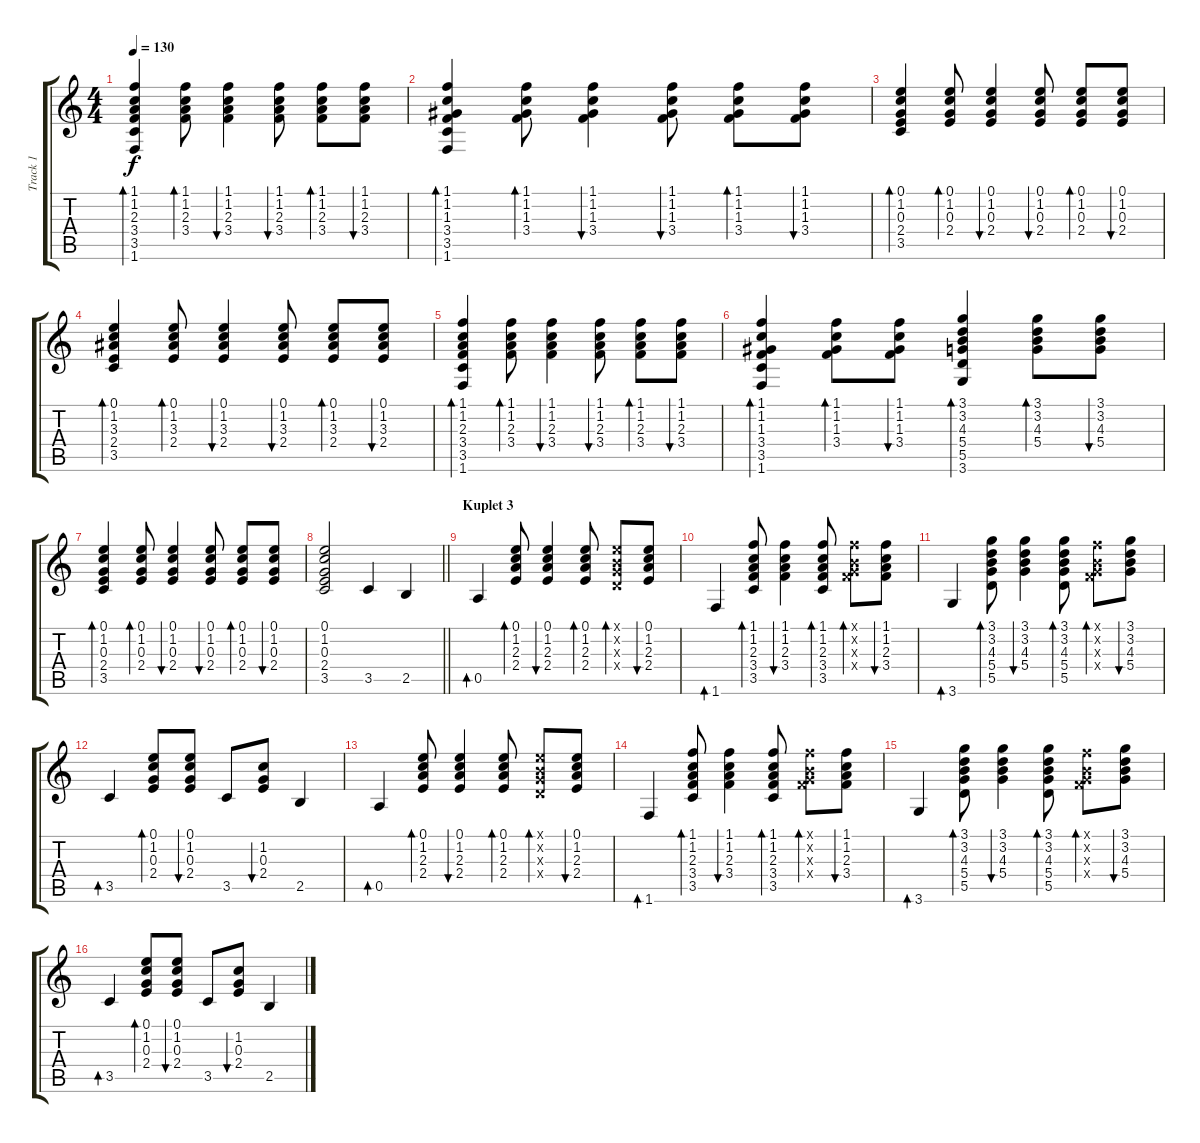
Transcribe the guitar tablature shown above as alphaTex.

\track ("Track 1" "Track 1") {instrument acousticguitarsteel}
\staff {score tabs}
\tuning (E4 B3 G3 D3 A2 E2) {hide}
\ts (4 4)
\tempo 130
\clef g2
\ks c
(1.1 1.2 2.3 3.4 3.5 1.6).4{bd 60 dy f} (1.1 1.2 2.3 3.4).8{bd 60} (1.1 1.2 2.3 3.4).4{bu 60} (1.1 1.2 2.3 3.4).8{bu 60} (1.1 1.2 2.3 3.4).8{bd 60} (1.1 1.2 2.3 3.4).8{bu 60} |
(1.1 1.2 1.3 3.4 3.5 1.6).4{bd 60} (1.1 1.2 1.3 3.4).8{bd 60} (1.1 1.2 1.3 3.4).4{bu 60} (1.1 1.2 1.3 3.4).8{bu 60} (1.1 1.2 1.3 3.4).8{bd 60} (1.1 1.2 1.3 3.4).8{bu 60} |
(0.1 1.2 0.3 2.4 3.5).4{bd 60} (0.1 1.2 0.3 2.4).8{bd 60} (0.1 1.2 0.3 2.4).4{bu 60} (0.1 1.2 0.3 2.4).8{bu 60} (0.1 1.2 0.3 2.4).8{bd 60} (0.1 1.2 0.3 2.4).8{bu 60} |
(0.1 1.2 3.3 2.4 3.5).4{bd 60} (0.1 1.2 3.3 2.4).8{bd 60} (0.1 1.2 3.3 2.4).4{bu 60} (0.1 1.2 3.3 2.4).8{bu 60} (0.1 1.2 3.3 2.4).8{bd 60} (0.1 1.2 3.3 2.4).8{bu 60} |
(1.1 1.2 2.3 3.4 3.5 1.6).4{bd 60} (1.1 1.2 2.3 3.4).8{bd 60} (1.1 1.2 2.3 3.4).4{bu 60} (1.1 1.2 2.3 3.4).8{bu 60} (1.1 1.2 2.3 3.4).8{bd 60} (1.1 1.2 2.3 3.4).8{bu 60} |
(1.1 1.2 1.3 3.4 3.5 1.6).4{bd 60} (1.1 1.2 1.3 3.4).8{bd 60} (1.1 1.2 1.3 3.4).8{bu 60} (3.1 3.2 4.3 5.4 5.5 3.6).4{bd 60} (3.1 3.2 4.3 5.4).8{bd 60} (3.1 3.2 4.3 5.4).8{bu 60} |
(0.1 1.2 0.3 2.4 3.5).4{bd 60} (0.1 1.2 0.3 2.4).8{bd 60} (0.1 1.2 0.3 2.4).4{bu 60} (0.1 1.2 0.3 2.4).8{bu 60} (0.1 1.2 0.3 2.4).8{bd 60} (0.1 1.2 0.3 2.4).8{bu 60} |
\barLineRight lightlight
(0.1 1.2 0.3 2.4 3.5).2 3.5.4 2.5.4 |
\section ("" "Kuplet 3")
0.5.4{bd 60} (0.1 1.2 2.3 2.4).8{bd 60} (0.1 1.2 2.3 2.4).4{bu 60} (0.1 1.2 2.3 2.4).8{bd 60} (0.1{x} 0.2{x} 0.3{x} 0.4{x}).8{bd 60} (0.1 1.2 2.3 2.4).8{bu 60} |
1.6.4{bd 60} (1.1 1.2 2.3 3.4 3.5).8{bd 60} (1.1 1.2 2.3 3.4).4{bu 60} (1.1 1.2 2.3 3.4 3.5).8{bd 60} (1.1{x} 0.2{x} 0.3{x} 3.4{x}).8{bd 60} (1.1 1.2 2.3 3.4).8{bu 60} |
3.6.4{bd 60} (3.1 3.2 4.3 5.4 5.5).8{bd 60} (3.1 3.2 4.3 5.4).4{bu 60} (3.1 3.2 4.3 5.4 5.5).8{bd 60} (1.1{x} 0.2{x} 0.3{x} 3.4{x}).8{bd 60} (3.1 3.2 4.3 5.4).8{bu 60} |
3.5.4{bd 60} (0.1 1.2 0.3 2.4).8{bd 60} (0.1 1.2 0.3 2.4).8{bu 60} 3.5.8 (1.2 0.3 2.4).8{bu 60} 2.5.4 |
0.5.4{bd 60} (0.1 1.2 2.3 2.4).8{bd 60} (0.1 1.2 2.3 2.4).4{bu 60} (0.1 1.2 2.3 2.4).8{bd 60} (0.1{x} 0.2{x} 0.3{x} 0.4{x}).8{bd 60} (0.1 1.2 2.3 2.4).8{bu 60} |
1.6.4{bd 60} (1.1 1.2 2.3 3.4 3.5).8{bd 60} (1.1 1.2 2.3 3.4).4{bu 60} (1.1 1.2 2.3 3.4 3.5).8{bd 60} (1.1{x} 0.2{x} 0.3{x} 3.4{x}).8{bd 60} (1.1 1.2 2.3 3.4).8{bu 60} |
3.6.4{bd 60} (3.1 3.2 4.3 5.4 5.5).8{bd 60} (3.1 3.2 4.3 5.4).4{bu 60} (3.1 3.2 4.3 5.4 5.5).8{bd 60} (1.1{x} 0.2{x} 0.3{x} 3.4{x}).8{bd 60} (3.1 3.2 4.3 5.4).8{bu 60} |
3.5.4{bd 60} (0.1 1.2 0.3 2.4).8{bd 60} (0.1 1.2 0.3 2.4).8{bu 60} 3.5.8 (1.2 0.3 2.4).8{bu 60} 2.5.4
